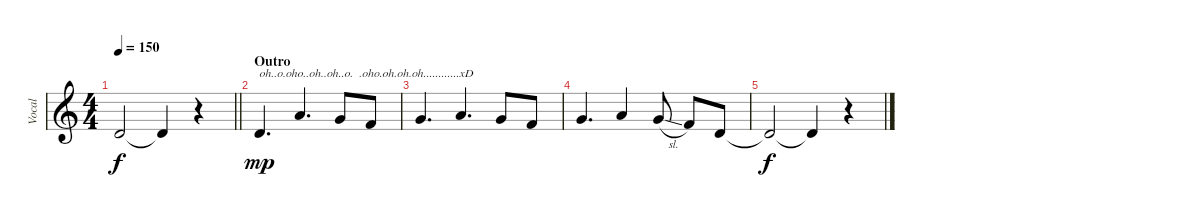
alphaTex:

\track ("Vocal" "Vocal") {instrument pad7halo}
\staff {score}
\tuning (E4 B3 G3 D3 A2 E2) {hide}
\ts (4 4)
\tempo 150
\clef g2
\barLineRight lightlight
\ks c
7.3{t}.2{dy f} 7.3{t}.4 r.4 |
\section ("" "Outro")
7.3.4{d txt "oh..o.oho..oh..oh..o.  .oho.oh.oh.oh............xD" dy mp} 14.3.4{d} 12.3.8 10.3.8 |
12.3.4{d} 14.3.4{d} 12.3.8 10.3.8 |
12.3.4{d} 14.3.4 12.3{sl}.8 10.3.8 7.3.8 |
7.3{t}.2{dy f} 7.3{t}.4 r.4
